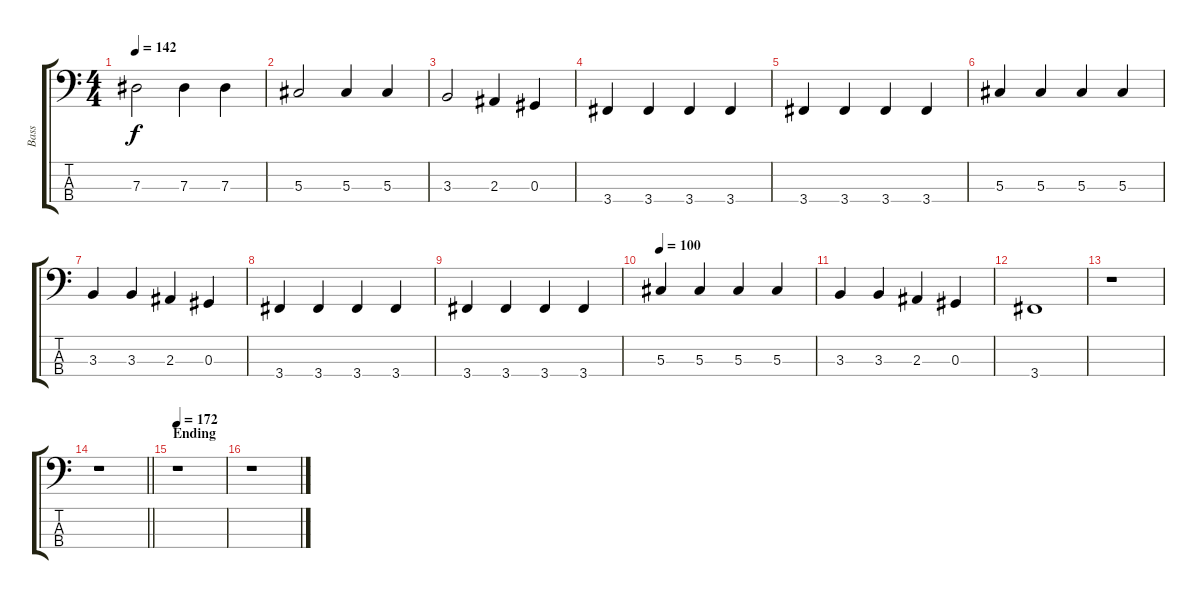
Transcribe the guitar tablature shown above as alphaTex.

\track ("Bass" "Bass") {instrument electricbassfinger}
\staff {score tabs}
\tuning (Gb2 Db2 Ab1 Eb1) {hide}
\ts (4 4)
\tempo 142
\clef f4
\ks c
7.3.2{dy f} 7.3.4 7.3.4 |
5.3.2 5.3.4 5.3.4 |
3.3.2 2.3.4 0.3.4 |
3.4.4 3.4.4 3.4.4 3.4.4 |
3.4.4 3.4.4 3.4.4 3.4.4 |
5.3.4 5.3.4 5.3.4 5.3.4 |
3.3.4 3.3.4 2.3.4 0.3.4 |
3.4.4 3.4.4 3.4.4 3.4.4 |
3.4.4 3.4.4 3.4.4 3.4.4 |
\tempo 100
5.3.4 5.3.4 5.3.4 5.3.4 |
3.3.4 3.3.4 2.3.4 0.3.4 |
3.4.1 |
r.1 |
\barLineRight lightlight
r.1 |
\section ("" "Ending")
\tempo 172
r.1 |
r.1
